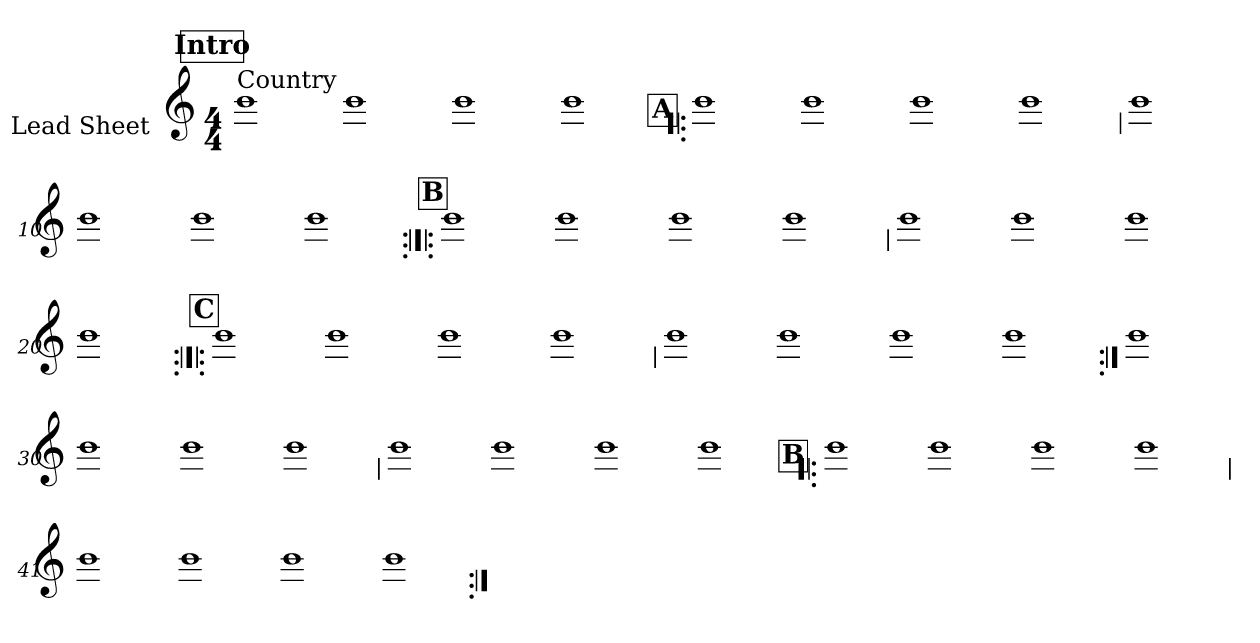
**kern
*part1
*staff1
*I"Lead Sheet
*stria0
*clefG2
*k[]
*C:
*M4/4
*MM159
!!LO:REH:place=s1:a:t=Intro
=1||
!LO:TX:a:t=Country
1b
=2-
1b
=3-
1b
=4-
1b
!!LO:LB:g=z
!!LO:REH:place=s1:a:t=A
=5!|:
1b
=6-
1b
=7-
1b
=8-
1b
!!LO:LB:g=z
=9
1b
=10-
1b
=11-
1b
=12-
1b
!!LO:LB:g=z
!!LO:REH:place=s1:a:t=B
=13:|!|:
1b
=14-
1b
=15-
1b
=16-
1b
!!LO:LB:g=z
=17
1b
=18-
1b
=19-
1b
=20-
1b
!!LO:LB:g=z
!!LO:REH:place=s1:a:t=C
=21:|!|:
1b
=22-
1b
=23-
1b
=24-
1b
!!LO:LB:g=z
=25
1b
=26-
1b
=27-
1b
=28-
1b
!!LO:LB:g=z
=29:|!
1b
=30-
1b
=31-
1b
=32-
1b
!!LO:LB:g=z
=33
1b
=34-
1b
=35-
1b
=36-
1b
!!LO:LB:g=z
!!LO:REH:place=s1:a:t=B
=37!|:
1b
=38-
1b
=39-
1b
=40-
1b
!!LO:LB:g=z
=41
1b
=42-
1b
=43-
1b
=44-
1b
=:|!
*-
